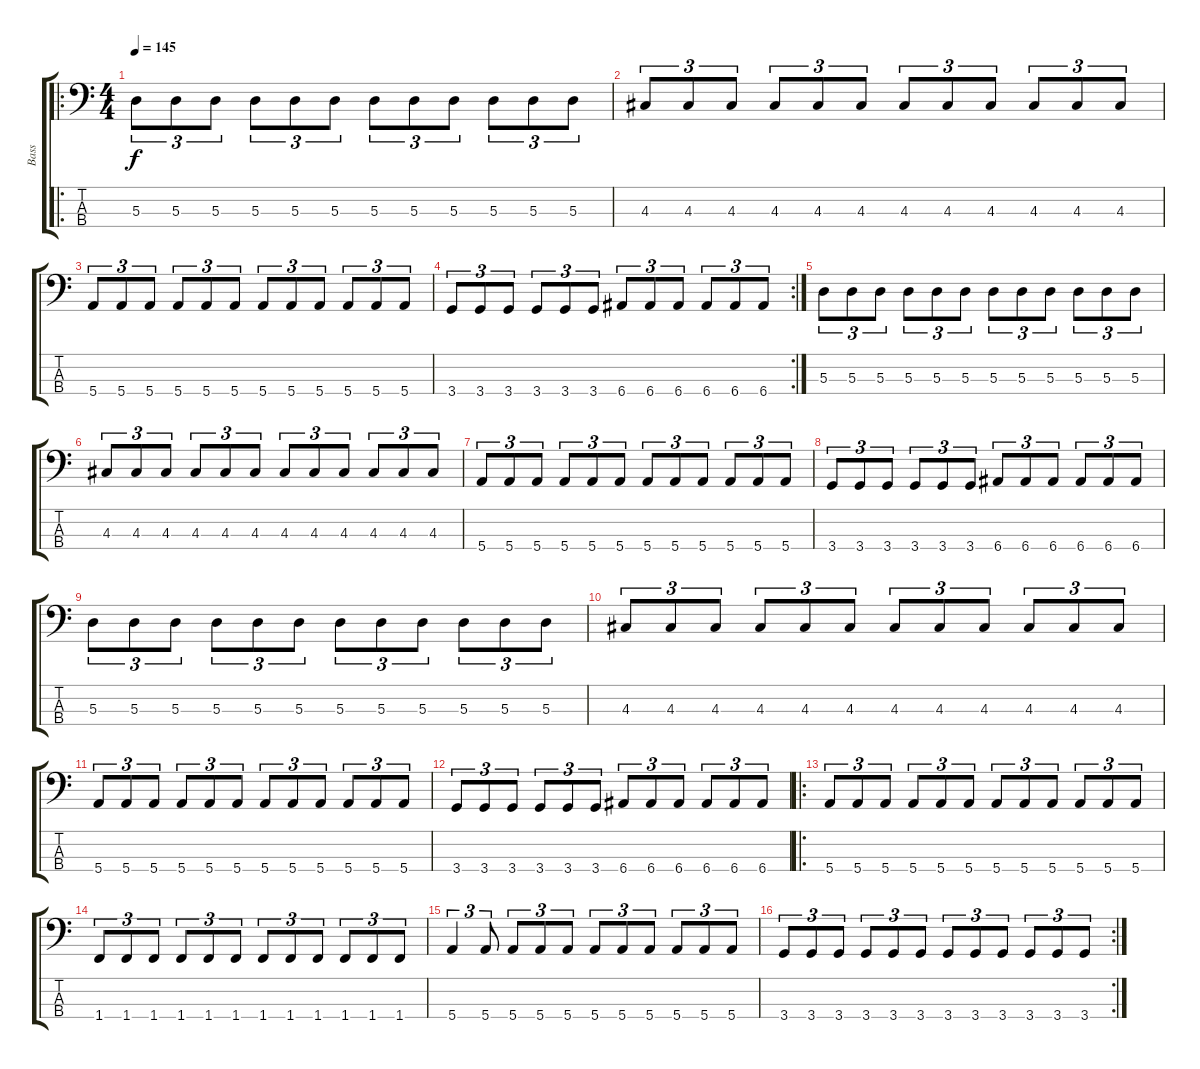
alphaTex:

\track ("Bass" "Bass") {instrument electricbassfinger}
\staff {score tabs}
\tuning (G2 D2 A1 E1) {hide}
\ro
\ts (4 4)
\tempo 145
\clef f4
\ks c
5.3.8{tu (3 2) dy f volume 10} 5.3.8{tu (3 2)} 5.3.8{tu (3 2)} 5.3.8{tu (3 2)} 5.3.8{tu (3 2)} 5.3.8{tu (3 2)} 5.3.8{tu (3 2)} 5.3.8{tu (3 2)} 5.3.8{tu (3 2)} 5.3.8{tu (3 2)} 5.3.8{tu (3 2)} 5.3.8{tu (3 2)} |
4.3.8{tu (3 2)} 4.3.8{tu (3 2)} 4.3.8{tu (3 2)} 4.3.8{tu (3 2)} 4.3.8{tu (3 2)} 4.3.8{tu (3 2)} 4.3.8{tu (3 2)} 4.3.8{tu (3 2)} 4.3.8{tu (3 2)} 4.3.8{tu (3 2)} 4.3.8{tu (3 2)} 4.3.8{tu (3 2)} |
5.4.8{tu (3 2)} 5.4.8{tu (3 2)} 5.4.8{tu (3 2)} 5.4.8{tu (3 2)} 5.4.8{tu (3 2)} 5.4.8{tu (3 2)} 5.4.8{tu (3 2)} 5.4.8{tu (3 2)} 5.4.8{tu (3 2)} 5.4.8{tu (3 2)} 5.4.8{tu (3 2)} 5.4.8{tu (3 2)} |
\rc 2
3.4.8{tu (3 2)} 3.4.8{tu (3 2)} 3.4.8{tu (3 2)} 3.4.8{tu (3 2)} 3.4.8{tu (3 2)} 3.4.8{tu (3 2)} 6.4.8{tu (3 2)} 6.4.8{tu (3 2)} 6.4.8{tu (3 2)} 6.4.8{tu (3 2)} 6.4.8{tu (3 2)} 6.4.8{tu (3 2)} |
5.3.8{tu (3 2)} 5.3.8{tu (3 2)} 5.3.8{tu (3 2)} 5.3.8{tu (3 2)} 5.3.8{tu (3 2)} 5.3.8{tu (3 2)} 5.3.8{tu (3 2)} 5.3.8{tu (3 2)} 5.3.8{tu (3 2)} 5.3.8{tu (3 2)} 5.3.8{tu (3 2)} 5.3.8{tu (3 2)} |
4.3.8{tu (3 2)} 4.3.8{tu (3 2)} 4.3.8{tu (3 2)} 4.3.8{tu (3 2)} 4.3.8{tu (3 2)} 4.3.8{tu (3 2)} 4.3.8{tu (3 2)} 4.3.8{tu (3 2)} 4.3.8{tu (3 2)} 4.3.8{tu (3 2)} 4.3.8{tu (3 2)} 4.3.8{tu (3 2)} |
5.4.8{tu (3 2)} 5.4.8{tu (3 2)} 5.4.8{tu (3 2)} 5.4.8{tu (3 2)} 5.4.8{tu (3 2)} 5.4.8{tu (3 2)} 5.4.8{tu (3 2)} 5.4.8{tu (3 2)} 5.4.8{tu (3 2)} 5.4.8{tu (3 2)} 5.4.8{tu (3 2)} 5.4.8{tu (3 2)} |
3.4.8{tu (3 2)} 3.4.8{tu (3 2)} 3.4.8{tu (3 2)} 3.4.8{tu (3 2)} 3.4.8{tu (3 2)} 3.4.8{tu (3 2)} 6.4.8{tu (3 2)} 6.4.8{tu (3 2)} 6.4.8{tu (3 2)} 6.4.8{tu (3 2)} 6.4.8{tu (3 2)} 6.4.8{tu (3 2)} |
5.3.8{tu (3 2)} 5.3.8{tu (3 2)} 5.3.8{tu (3 2)} 5.3.8{tu (3 2)} 5.3.8{tu (3 2)} 5.3.8{tu (3 2)} 5.3.8{tu (3 2)} 5.3.8{tu (3 2)} 5.3.8{tu (3 2)} 5.3.8{tu (3 2)} 5.3.8{tu (3 2)} 5.3.8{tu (3 2)} |
4.3.8{tu (3 2)} 4.3.8{tu (3 2)} 4.3.8{tu (3 2)} 4.3.8{tu (3 2)} 4.3.8{tu (3 2)} 4.3.8{tu (3 2)} 4.3.8{tu (3 2)} 4.3.8{tu (3 2)} 4.3.8{tu (3 2)} 4.3.8{tu (3 2)} 4.3.8{tu (3 2)} 4.3.8{tu (3 2)} |
5.4.8{tu (3 2)} 5.4.8{tu (3 2)} 5.4.8{tu (3 2)} 5.4.8{tu (3 2)} 5.4.8{tu (3 2)} 5.4.8{tu (3 2)} 5.4.8{tu (3 2)} 5.4.8{tu (3 2)} 5.4.8{tu (3 2)} 5.4.8{tu (3 2)} 5.4.8{tu (3 2)} 5.4.8{tu (3 2)} |
3.4.8{tu (3 2)} 3.4.8{tu (3 2)} 3.4.8{tu (3 2)} 3.4.8{tu (3 2)} 3.4.8{tu (3 2)} 3.4.8{tu (3 2)} 6.4.8{tu (3 2)} 6.4.8{tu (3 2)} 6.4.8{tu (3 2)} 6.4.8{tu (3 2)} 6.4.8{tu (3 2)} 6.4.8{tu (3 2)} |
\ro
5.4.8{tu (3 2)} 5.4.8{tu (3 2)} 5.4.8{tu (3 2)} 5.4.8{tu (3 2)} 5.4.8{tu (3 2)} 5.4.8{tu (3 2)} 5.4.8{tu (3 2)} 5.4.8{tu (3 2)} 5.4.8{tu (3 2)} 5.4.8{tu (3 2)} 5.4.8{tu (3 2)} 5.4.8{tu (3 2)} |
1.4.8{tu (3 2)} 1.4.8{tu (3 2)} 1.4.8{tu (3 2)} 1.4.8{tu (3 2)} 1.4.8{tu (3 2)} 1.4.8{tu (3 2)} 1.4.8{tu (3 2)} 1.4.8{tu (3 2)} 1.4.8{tu (3 2)} 1.4.8{tu (3 2)} 1.4.8{tu (3 2)} 1.4.8{tu (3 2)} |
5.4.4{tu (3 2)} 5.4.8{tu (3 2)} 5.4.8{tu (3 2)} 5.4.8{tu (3 2)} 5.4.8{tu (3 2)} 5.4.8{tu (3 2)} 5.4.8{tu (3 2)} 5.4.8{tu (3 2)} 5.4.8{tu (3 2)} 5.4.8{tu (3 2)} 5.4.8{tu (3 2)} |
\rc 2
3.4.8{tu (3 2)} 3.4.8{tu (3 2)} 3.4.8{tu (3 2)} 3.4.8{tu (3 2)} 3.4.8{tu (3 2)} 3.4.8{tu (3 2)} 3.4.8{tu (3 2)} 3.4.8{tu (3 2)} 3.4.8{tu (3 2)} 3.4.8{tu (3 2)} 3.4.8{tu (3 2)} 3.4.8{tu (3 2)}
